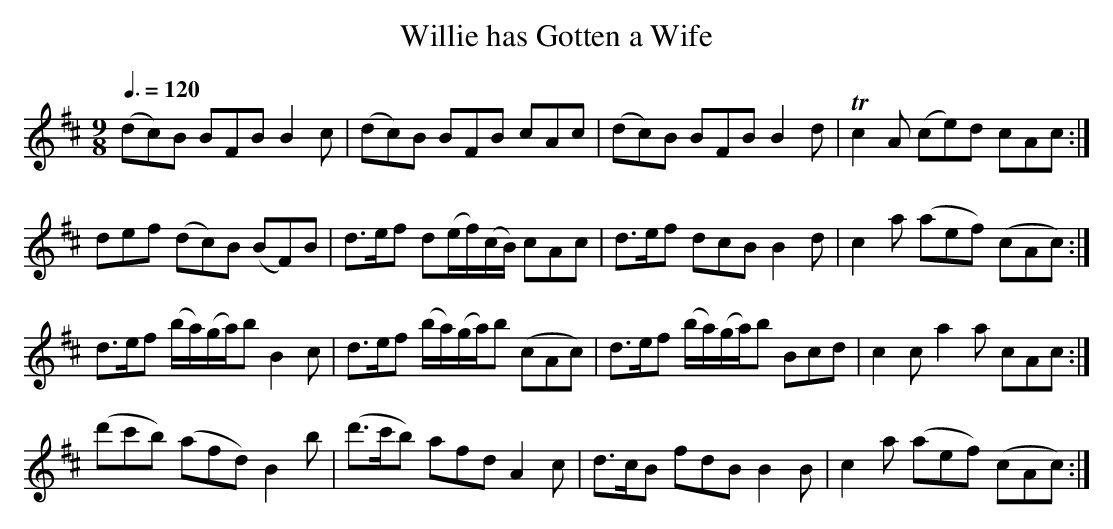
X:1
T:Willie has Gotten a Wife
M:9/8
L:1/8
Q:3/8=120
K:A Mixolydian
(dc)B    BFB          B2c |(dc)B    BFB           cAc |(dc)B  BFB          B2d|Tc2A (ce)d  cAc :|
def     (dc)B        (BF)B| d>ef    d(e/f/)(c/B/) cAc | d>ef  dcB          B2d| c2a (aef) (cAc):|
d>ef    (b/a/)(g/a/)b B2c | d>ef   (b/a/)(g/a/)b (cAc)| d>ef (b/a/)(g/a/)b Bcd| c2c  a2a   cAc :|
(d'c'b) (afd)         B2b |(d'>c'b) afd           A2c | d>cB  fdB          B2B| c2a (aef) (cAc):|
